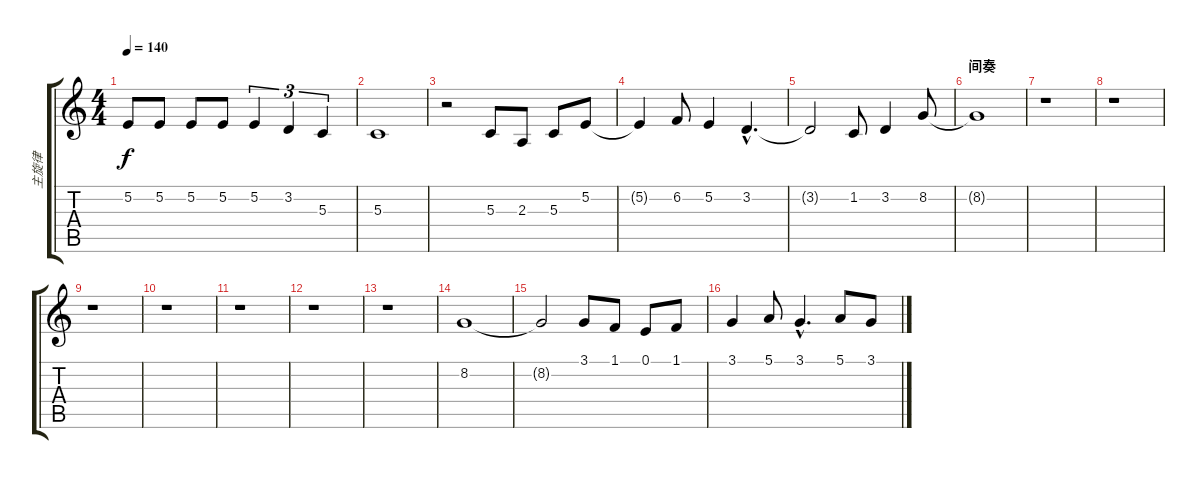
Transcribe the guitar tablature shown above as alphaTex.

\track ("主旋律" "主旋律") {instrument sopranosax}
\staff {score tabs}
\tuning (E4 B3 G3 D3 A2 E2) {hide}
\ts (4 4)
\tempo 140
\clef g2
\ks c
5.2.8{dy f} 5.2.8 5.2.8 5.2.8 5.2.4{tu (3 2)} 3.2.4{tu (3 2)} 5.3.4{tu (3 2)} |
5.3.1 |
r.2 5.3.8 2.3.8 5.3.8 5.2.8 |
5.2{t}.4 6.2.8 5.2.4 3.2{hac}.4{d} |
3.2{t}.2 1.2.8 3.2.4 8.2.8 |
\section ("" "间奏")
8.2{t}.1 |
r.1 |
r.1 |
r.1 |
r.1 |
r.1 |
r.1 |
r.1 |
8.2.1 |
8.2{t}.2 3.1.8 1.1.8 0.1.8 1.1.8 |
3.1.4 5.1.8 3.1{hac}.4{d} 5.1.8 3.1.8
